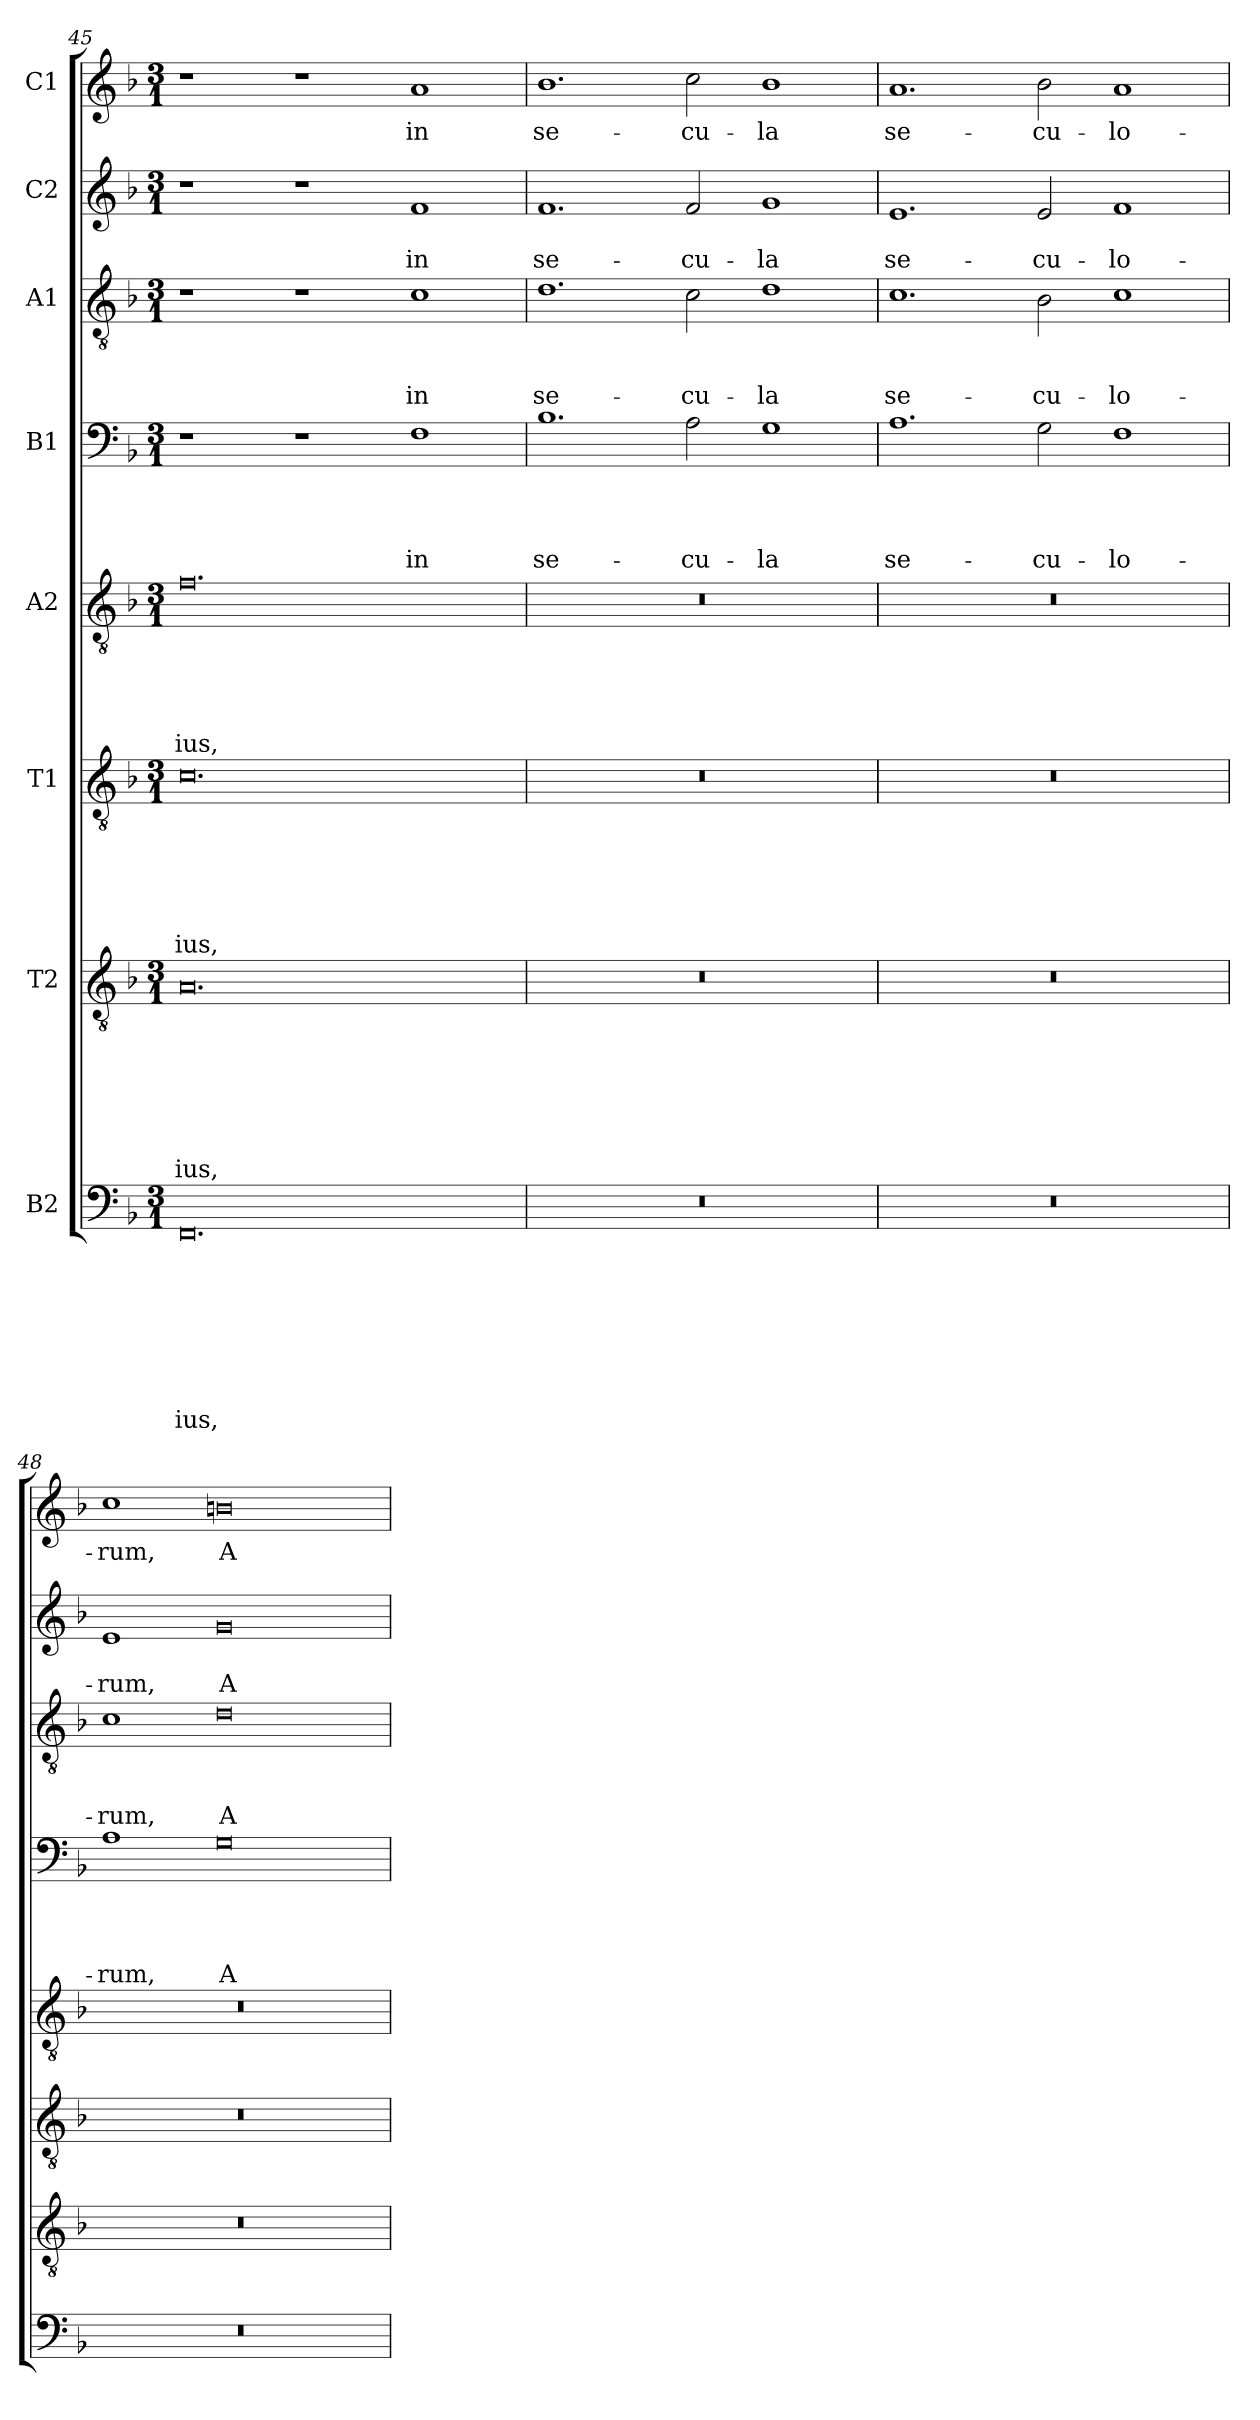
**kern	**text	**text	**text	**text	**text	**text	**text	**text	**kern	**text	**text	**text	**text	**text	**text	**text	**kern	**text	**text	**text	**text	**text	**text	**kern	**text	**text	**text	**text	**text	**kern	**text	**text	**text	**text	**kern	**text	**text	**text	**kern	**text	**text	**kern	**text
*part8	*part8	*part8	*part8	*part8	*part8	*part8	*part8	*part8	*part7	*part7	*part7	*part7	*part7	*part7	*part7	*part7	*part6	*part6	*part6	*part6	*part6	*part6	*part6	*part5	*part5	*part5	*part5	*part5	*part5	*part4	*part4	*part4	*part4	*part4	*part3	*part3	*part3	*part3	*part2	*part2	*part2	*part1	*part1
*staff8	*staff8	*staff8	*staff8	*staff8	*staff8	*staff8	*staff8	*staff8	*staff7	*staff7	*staff7	*staff7	*staff7	*staff7	*staff7	*staff7	*staff6	*staff6	*staff6	*staff6	*staff6	*staff6	*staff6	*staff5	*staff5	*staff5	*staff5	*staff5	*staff5	*staff4	*staff4	*staff4	*staff4	*staff4	*staff3	*staff3	*staff3	*staff3	*staff2	*staff2	*staff2	*staff1	*staff1
*I"B2	*	*	*	*	*	*	*	*	*I"T2	*	*	*	*	*	*	*	*I"T1	*	*	*	*	*	*	*I"A2	*	*	*	*	*	*I"B1	*	*	*	*	*I"A1	*	*	*	*I"C2	*	*	*I"C1	*
*clefF4	*	*	*	*	*	*	*	*	*clefGv2	*	*	*	*	*	*	*	*clefGv2	*	*	*	*	*	*	*clefGv2	*	*	*	*	*	*clefF4	*	*	*	*	*clefGv2	*	*	*	*clefG2	*	*	*clefG2	*
*k[b-]	*	*	*	*	*	*	*	*	*k[b-]	*	*	*	*	*	*	*	*k[b-]	*	*	*	*	*	*	*k[b-]	*	*	*	*	*	*k[b-]	*	*	*	*	*k[b-]	*	*	*	*k[b-]	*	*	*k[b-]	*
*d:	*	*	*	*	*	*	*	*	*d:	*	*	*	*	*	*	*	*d:	*	*	*	*	*	*	*d:	*	*	*	*	*	*d:	*	*	*	*	*d:	*	*	*	*d:	*	*	*d:	*
*M3/1	*	*	*	*	*	*	*	*	*M3/1	*	*	*	*	*	*	*	*M3/1	*	*	*	*	*	*	*M3/1	*	*	*	*	*	*M3/1	*	*	*	*	*M3/1	*	*	*	*M3/1	*	*	*M3/1	*
=45	=45	=45	=45	=45	=45	=45	=45	=45	=45	=45	=45	=45	=45	=45	=45	=45	=45	=45	=45	=45	=45	=45	=45	=45	=45	=45	=45	=45	=45	=45	=45	=45	=45	=45	=45	=45	=45	=45	=45	=45	=45	=45	=45
!	!	!	!	!	!	!	!	!LO:LY:b	!	!	!	!	!	!	!	!LO:LY:b	!	!	!	!	!	!	!LO:LY:b	!	!	!	!	!	!LO:LY:b	!	!	!	!	!	!	!	!	!	!	!	!	!	!
0.FF	.	.	.	.	.	.	.	-ius,	0.A	.	.	.	.	.	.	-ius,	0.c	.	.	.	.	.	-ius,	0.f	.	.	.	.	-ius,	1r	.	.	.	.	1r	.	.	.	1r	.	.	1r	.
.	.	.	.	.	.	.	.	.	.	.	.	.	.	.	.	.	.	.	.	.	.	.	.	.	.	.	.	.	.	1r	.	.	.	.	1r	.	.	.	1r	.	.	1r	.
!	!	!	!	!	!	!	!	!	!	!	!	!	!	!	!	!	!	!	!	!	!	!	!	!	!	!	!	!	!	!	!	!	!	!LO:LY:b	!	!	!	!LO:LY:b	!	!	!LO:LY:b	!	!LO:LY:b
.	.	.	.	.	.	.	.	.	.	.	.	.	.	.	.	.	.	.	.	.	.	.	.	.	.	.	.	.	.	1F	.	.	.	in	1c	.	.	in	1f	.	in	1a	in
=46	=46	=46	=46	=46	=46	=46	=46	=46	=46	=46	=46	=46	=46	=46	=46	=46	=46	=46	=46	=46	=46	=46	=46	=46	=46	=46	=46	=46	=46	=46	=46	=46	=46	=46	=46	=46	=46	=46	=46	=46	=46	=46	=46
!	!	!	!	!	!	!	!	!	!	!	!	!	!	!	!	!	!	!	!	!	!	!	!	!	!	!	!	!	!	!	!	!	!	!LO:LY:b	!	!	!	!LO:LY:b	!	!	!LO:LY:b	!	!LO:LY:b
0.r	.	.	.	.	.	.	.	.	0.r	.	.	.	.	.	.	.	0.r	.	.	.	.	.	.	0.r	.	.	.	.	.	1.B-	.	.	.	se-	1.d	.	.	se-	1.f	.	se-	1.b-	se-
!	!	!	!	!	!	!	!	!	!	!	!	!	!	!	!	!	!	!	!	!	!	!	!	!	!	!	!	!	!	!	!	!	!	!LO:LY:b	!	!	!	!LO:LY:b	!	!	!LO:LY:b	!	!LO:LY:b
.	.	.	.	.	.	.	.	.	.	.	.	.	.	.	.	.	.	.	.	.	.	.	.	.	.	.	.	.	.	2A\	.	.	.	-cu-	2c\	.	.	-cu-	2f/	.	-cu-	2cc\	-cu-
!	!	!	!	!	!	!	!	!	!	!	!	!	!	!	!	!	!	!	!	!	!	!	!	!	!	!	!	!	!	!	!	!	!	!LO:LY:b	!	!	!	!LO:LY:b	!	!	!LO:LY:b	!	!LO:LY:b
.	.	.	.	.	.	.	.	.	.	.	.	.	.	.	.	.	.	.	.	.	.	.	.	.	.	.	.	.	.	1G	.	.	.	-la	1d	.	.	-la	1g	.	-la	1b-	-la
=47	=47	=47	=47	=47	=47	=47	=47	=47	=47	=47	=47	=47	=47	=47	=47	=47	=47	=47	=47	=47	=47	=47	=47	=47	=47	=47	=47	=47	=47	=47	=47	=47	=47	=47	=47	=47	=47	=47	=47	=47	=47	=47	=47
!	!	!	!	!	!	!	!	!	!	!	!	!	!	!	!	!	!	!	!	!	!	!	!	!	!	!	!	!	!	!	!	!	!	!LO:LY:b	!	!	!	!LO:LY:b	!	!	!LO:LY:b	!	!LO:LY:b
0.r	.	.	.	.	.	.	.	.	0.r	.	.	.	.	.	.	.	0.r	.	.	.	.	.	.	0.r	.	.	.	.	.	1.A	.	.	.	se-	1.c	.	.	se-	1.e	.	se-	1.a	se-
!	!	!	!	!	!	!	!	!	!	!	!	!	!	!	!	!	!	!	!	!	!	!	!	!	!	!	!	!	!	!	!	!	!	!LO:LY:b	!	!	!	!LO:LY:b	!	!	!LO:LY:b	!	!LO:LY:b
.	.	.	.	.	.	.	.	.	.	.	.	.	.	.	.	.	.	.	.	.	.	.	.	.	.	.	.	.	.	2G\	.	.	.	-cu-	2B-\	.	.	-cu-	2e/	.	-cu-	2b-\	-cu-
!	!	!	!	!	!	!	!	!	!	!	!	!	!	!	!	!	!	!	!	!	!	!	!	!	!	!	!	!	!	!	!	!	!	!LO:LY:b	!	!	!	!LO:LY:b	!	!	!LO:LY:b	!	!LO:LY:b
.	.	.	.	.	.	.	.	.	.	.	.	.	.	.	.	.	.	.	.	.	.	.	.	.	.	.	.	.	.	1F	.	.	.	-lo-	1c	.	.	-lo-	1f	.	-lo-	1a	-lo-
=48	=48	=48	=48	=48	=48	=48	=48	=48	=48	=48	=48	=48	=48	=48	=48	=48	=48	=48	=48	=48	=48	=48	=48	=48	=48	=48	=48	=48	=48	=48	=48	=48	=48	=48	=48	=48	=48	=48	=48	=48	=48	=48	=48
!	!	!	!	!	!	!	!	!	!	!	!	!	!	!	!	!	!	!	!	!	!	!	!	!	!	!	!	!	!	!	!	!	!	!LO:LY:b	!	!	!	!LO:LY:b	!	!	!LO:LY:b	!	!LO:LY:b
0.r	.	.	.	.	.	.	.	.	0.r	.	.	.	.	.	.	.	0.r	.	.	.	.	.	.	0.r	.	.	.	.	.	1A	.	.	.	-rum,	1c	.	.	-rum,	1e	.	-rum,	1cc	-rum,
!	!	!	!	!	!	!	!	!	!	!	!	!	!	!	!	!	!	!	!	!	!	!	!	!	!	!	!	!	!	!	!	!	!	!LO:LY:b	!	!	!	!LO:LY:b	!	!	!LO:LY:b	!	!LO:LY:b
.	.	.	.	.	.	.	.	.	.	.	.	.	.	.	.	.	.	.	.	.	.	.	.	.	.	.	.	.	.	0G	.	.	.	A-	0d	.	.	A-	0g	.	A-	0bn	A-
=	=	=	=	=	=	=	=	=	=	=	=	=	=	=	=	=	=	=	=	=	=	=	=	=	=	=	=	=	=	=	=	=	=	=	=	=	=	=	=	=	=	=	=
*-	*-	*-	*-	*-	*-	*-	*-	*-	*-	*-	*-	*-	*-	*-	*-	*-	*-	*-	*-	*-	*-	*-	*-	*-	*-	*-	*-	*-	*-	*-	*-	*-	*-	*-	*-	*-	*-	*-	*-	*-	*-	*-	*-
